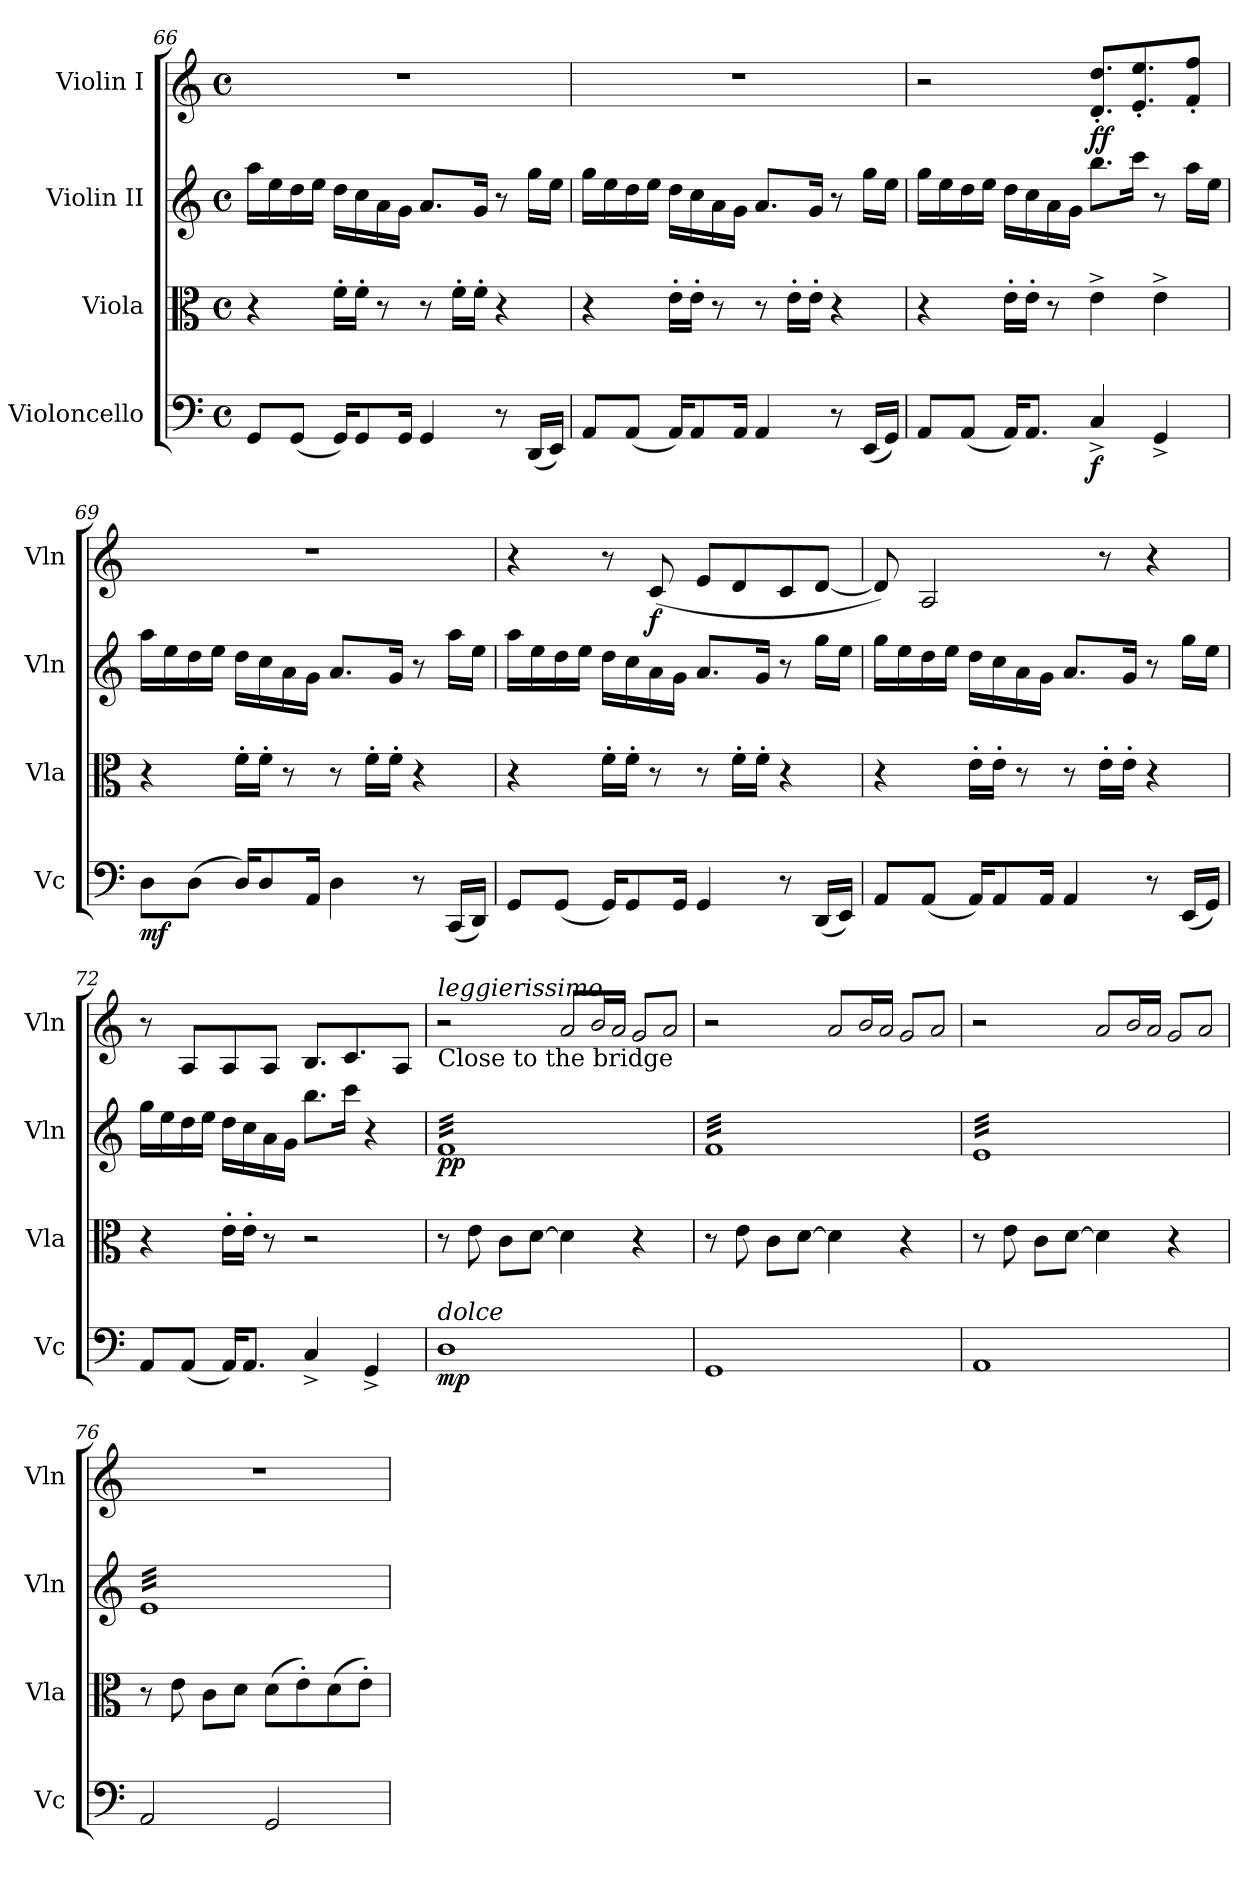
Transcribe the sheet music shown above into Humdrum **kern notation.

**kern	**dynam	**kern	**kern	**dynam	**kern	**dynam
*part4	*part4	*part3	*part2	*part2	*part1	*part1
*staff4	*staff4	*staff3	*staff2	*staff2	*staff1	*staff1
*I"Violoncello	*	*I"Viola	*I"Violin II	*	*I"Violin I	*
*I'Vc	*	*I'Vla	*I'Vln	*	*I'Vln	*
*clefF4	*	*clefC3	*clefG2	*	*clefG2	*
*k[]	*	*k[]	*k[]	*	*k[]	*
*M4/4	*	*M4/4	*M4/4	*	*M4/4	*
*met(c)	*	*met(c)	*met(c)	*	*met(c)	*
=66	=66	=66	=66	=66	=66	=66
8GG/L	.	4r	16aa\LL	.	1r	.
.	.	.	16ee\	.	.	.
(8GG/J	.	.	16dd\	.	.	.
.	.	.	16ee\JJ	.	.	.
16GG/KL)	.	16f'\LL	16dd\LL	.	.	.
8GG/	.	16f'\JJ	16cc\	.	.	.
.	.	8r	16a\	.	.	.
16GG/Jk	.	.	16g\JJ	.	.	.
4GG/	.	8r	8.a/L	.	.	.
.	.	16f'\LL	.	.	.	.
.	.	16f'\JJ	16g/Jk	.	.	.
8r	.	4r	8r	.	.	.
(16DD/LL	.	.	16gg\LL	.	.	.
16EE/JJ)	.	.	16ee\JJ	.	.	.
!!LO:LB:g=z
=67	=67	=67	=67	=67	=67	=67
8AA/L	.	4r	16gg\LL	.	1r	.
.	.	.	16ee\	.	.	.
(8AA/J	.	.	16dd\	.	.	.
.	.	.	16ee\JJ	.	.	.
16AA/KL)	.	16e'\LL	16dd\LL	.	.	.
8AA/	.	16e'\JJ	16cc\	.	.	.
.	.	8r	16a\	.	.	.
16AA/Jk	.	.	16g\JJ	.	.	.
4AA/	.	8r	8.a/L	.	.	.
.	.	16e'\LL	.	.	.	.
.	.	16e'\JJ	16g/Jk	.	.	.
8r	.	4r	8r	.	.	.
(16EE/LL	.	.	16gg\LL	.	.	.
16GG/JJ)	.	.	16ee\JJ	.	.	.
=68	=68	=68	=68	=68	=68	=68
8AA/L	.	4r	16gg\LL	.	2r	.
.	.	.	16ee\	.	.	.
(8AA/J	.	.	16dd\	.	.	.
.	.	.	16ee\JJ	.	.	.
16AA/KL)	.	16e'\LL	16dd\LL	.	.	.
8.AA/J	.	16e'\JJ	16cc\	.	.	.
.	.	8r	16a\	.	.	.
.	.	.	16g\JJ	.	.	.
!	!LO:DY:b	!	!	!	!	!LO:DY:b
4C^/	f	4e^\	8.bb\L	.	8.d/' 8.dd/'L	ff
.	.	.	16ccc\Jk	.	8.e/' 8.ee/'	.
4GG^/	.	4e^\	8r	.	.	.
.	.	.	16aa\LL	.	8f/' 8ff/'J	.
.	.	.	16ee\JJ	.	.	.
=69	=69	=69	=69	=69	=69	=69
!	!LO:DY:b	!	!	!	!	!
8D\L	mf	4r	16aa\LL	.	1r	.
.	.	.	16ee\	.	.	.
(8D\J	.	.	16dd\	.	.	.
.	.	.	16ee\JJ	.	.	.
16D/KL)	.	16f'\LL	16dd\LL	.	.	.
8D/	.	16f'\JJ	16cc\	.	.	.
.	.	8r	16a\	.	.	.
16AA/Jk	.	.	16g\JJ	.	.	.
4D\	.	8r	8.a/L	.	.	.
.	.	16f'\LL	.	.	.	.
.	.	16f'\JJ	16g/Jk	.	.	.
8r	.	4r	8r	.	.	.
(16CC/LL	.	.	16aa\LL	.	.	.
16DD/JJ)	.	.	16ee\JJ	.	.	.
!!LO:LB:g=z
=70	=70	=70	=70	=70	=70	=70
8GG/L	.	4r	16aa\LL	.	4r	.
.	.	.	16ee\	.	.	.
(8GG/J	.	.	16dd\	.	.	.
.	.	.	16ee\JJ	.	.	.
16GG/KL)	.	16f'\LL	16dd\LL	.	8r	.
8GG/	.	16f'\JJ	16cc\	.	.	.
!	!	!	!	!	!	!LO:DY:b
.	.	8r	16a\	.	(8c/	f
16GG/Jk	.	.	16g\JJ	.	.	.
4GG/	.	8r	8.a/L	.	8e/L	.
.	.	16f'\LL	.	.	8d/	.
.	.	16f'\JJ	16g/Jk	.	.	.
8r	.	4r	8r	.	8c/	.
(16DD/LL	.	.	16gg\LL	.	[8d/J	.
16EE/JJ)	.	.	16ee\JJ	.	.	.
=71	=71	=71	=71	=71	=71	=71
8AA/L	.	4r	16gg\LL	.	8d/])	.
.	.	.	16ee\	.	.	.
(8AA/J	.	.	16dd\	.	2A/	.
.	.	.	16ee\JJ	.	.	.
16AA/KL)	.	16e'\LL	16dd\LL	.	.	.
8AA/	.	16e'\JJ	16cc\	.	.	.
.	.	8r	16a\	.	.	.
16AA/Jk	.	.	16g\JJ	.	.	.
4AA/	.	8r	8.a/L	.	.	.
.	.	16e'\LL	.	.	8r	.
.	.	16e'\JJ	16g/Jk	.	.	.
8r	.	4r	8r	.	4r	.
(16EE/LL	.	.	16gg\LL	.	.	.
16GG/JJ)	.	.	16ee\JJ	.	.	.
=72	=72	=72	=72	=72	=72	=72
8AA/L	.	4r	16gg\LL	.	8r	.
.	.	.	16ee\	.	.	.
(8AA/J	.	.	16dd\	.	8A/L	.
.	.	.	16ee\JJ	.	.	.
16AA/KL)	.	16e'\LL	16dd\LL	.	8A/	.
8.AA/J	.	16e'\JJ	16cc\	.	.	.
.	.	8r	16a\	.	8A/J	.
.	.	.	16g\JJ	.	.	.
4C^/	.	2r	8.bb\L	.	8.B/L	.
.	.	.	16ccc\Jk	.	8.c/	.
4GG^/	.	.	4r	.	.	.
.	.	.	.	.	8A/J	.
!!LO:PB:g=z
=73	=73	=73	=73	=73	=73	=73
!	!	!	!	!	!LO:TX:b:t=Close to the bridge	!
!	!	!	!	!	!LO:TX:a:i:t=leggierissimo	!
!LO:TX:a:i:t=dolce	!	!	!	!	!	!
!	!LO:DY:b	!	!	!LO:DY:b	!	!
*	*	*	*tremolo	*	*	*
1D	mp	8r	32fLLL	pp	2r	.
.	.	.	32f	.	.	.
.	.	.	32f	.	.	.
.	.	.	32f	.	.	.
.	.	8e\	32f	.	.	.
.	.	.	32f	.	.	.
.	.	.	32f	.	.	.
.	.	.	32f	.	.	.
.	.	8c\L	32f	.	.	.
.	.	.	32f	.	.	.
.	.	.	32f	.	.	.
.	.	.	32f	.	.	.
.	.	[8d\J	32f	.	.	.
.	.	.	32f	.	.	.
.	.	.	32f	.	.	.
.	.	.	32f	.	.	.
!	!	!	!	!	!LO:N:head=open	!
.	.	4d\]	32f	.	8a/L	.
.	.	.	32f	.	.	.
.	.	.	32f	.	.	.
.	.	.	32f	.	.	.
!	!	!	!	!	!LO:N:head=open	!
.	.	.	32f	.	16b/L	.
.	.	.	32f	.	.	.
!	!	!	!	!	!LO:N:head=open	!
.	.	.	32f	.	16a/JJ	.
.	.	.	32f	.	.	.
!	!	!	!	!	!LO:N:head=open	!
.	.	4r	32f	.	8g/L	.
.	.	.	32f	.	.	.
.	.	.	32f	.	.	.
.	.	.	32f	.	.	.
!	!	!	!	!	!LO:N:head=open	!
.	.	.	32f	.	8a/J	.
.	.	.	32f	.	.	.
.	.	.	32f	.	.	.
.	.	.	32fJJJ	.	.	.
=74	=74	=74	=74	=74	=74	=74
1GG	.	8r	32fLLL	.	2r	.
.	.	.	32f	.	.	.
.	.	.	32f	.	.	.
.	.	.	32f	.	.	.
.	.	8e\	32f	.	.	.
.	.	.	32f	.	.	.
.	.	.	32f	.	.	.
.	.	.	32f	.	.	.
.	.	8c\L	32f	.	.	.
.	.	.	32f	.	.	.
.	.	.	32f	.	.	.
.	.	.	32f	.	.	.
.	.	[8d\J	32f	.	.	.
.	.	.	32f	.	.	.
.	.	.	32f	.	.	.
.	.	.	32f	.	.	.
!	!	!	!	!	!LO:N:head=open	!
.	.	4d\]	32f	.	8a/L	.
.	.	.	32f	.	.	.
.	.	.	32f	.	.	.
.	.	.	32f	.	.	.
!	!	!	!	!	!LO:N:head=open	!
.	.	.	32f	.	16b/L	.
.	.	.	32f	.	.	.
!	!	!	!	!	!LO:N:head=open	!
.	.	.	32f	.	16a/JJ	.
.	.	.	32f	.	.	.
!	!	!	!	!	!LO:N:head=open	!
.	.	4r	32f	.	8g/L	.
.	.	.	32f	.	.	.
.	.	.	32f	.	.	.
.	.	.	32f	.	.	.
!	!	!	!	!	!LO:N:head=open	!
.	.	.	32f	.	8a/J	.
.	.	.	32f	.	.	.
.	.	.	32f	.	.	.
.	.	.	32fJJJ	.	.	.
=75	=75	=75	=75	=75	=75	=75
1AA	.	8r	32eLLL	.	2r	.
.	.	.	32e	.	.	.
.	.	.	32e	.	.	.
.	.	.	32e	.	.	.
.	.	8e\	32e	.	.	.
.	.	.	32e	.	.	.
.	.	.	32e	.	.	.
.	.	.	32e	.	.	.
.	.	8c\L	32e	.	.	.
.	.	.	32e	.	.	.
.	.	.	32e	.	.	.
.	.	.	32e	.	.	.
.	.	[8d\J	32e	.	.	.
.	.	.	32e	.	.	.
.	.	.	32e	.	.	.
.	.	.	32e	.	.	.
!	!	!	!	!	!LO:N:head=open	!
.	.	4d\]	32e	.	8a/L	.
.	.	.	32e	.	.	.
.	.	.	32e	.	.	.
.	.	.	32e	.	.	.
!	!	!	!	!	!LO:N:head=open	!
.	.	.	32e	.	16b/L	.
.	.	.	32e	.	.	.
!	!	!	!	!	!LO:N:head=open	!
.	.	.	32e	.	16a/JJ	.
.	.	.	32e	.	.	.
!	!	!	!	!	!LO:N:head=open	!
.	.	4r	32e	.	8g/L	.
.	.	.	32e	.	.	.
.	.	.	32e	.	.	.
.	.	.	32e	.	.	.
!	!	!	!	!	!LO:N:head=open	!
.	.	.	32e	.	8a/J	.
.	.	.	32e	.	.	.
.	.	.	32e	.	.	.
.	.	.	32eJJJ	.	.	.
=76	=76	=76	=76	=76	=76	=76
2AA/	.	8r	32eLLL	.	1r	.
.	.	.	32e	.	.	.
.	.	.	32e	.	.	.
.	.	.	32e	.	.	.
.	.	8e\	32e	.	.	.
.	.	.	32e	.	.	.
.	.	.	32e	.	.	.
.	.	.	32e	.	.	.
.	.	8c\L	32e	.	.	.
.	.	.	32e	.	.	.
.	.	.	32e	.	.	.
.	.	.	32e	.	.	.
.	.	8d\J	32e	.	.	.
.	.	.	32e	.	.	.
.	.	.	32e	.	.	.
.	.	.	32e	.	.	.
2GG/	.	(8d\L	32e	.	.	.
.	.	.	32e	.	.	.
.	.	.	32e	.	.	.
.	.	.	32e	.	.	.
.	.	8e'\)	32e	.	.	.
.	.	.	32e	.	.	.
.	.	.	32e	.	.	.
.	.	.	32e	.	.	.
.	.	(8d\	32e	.	.	.
.	.	.	32e	.	.	.
.	.	.	32e	.	.	.
.	.	.	32e	.	.	.
.	.	8e'\J)	32e	.	.	.
.	.	.	32e	.	.	.
.	.	.	32e	.	.	.
.	.	.	32eJJJ	.	.	.
*	*	*	*Xtremolo	*	*	*
=	=	=	=	=	=	=
*-	*-	*-	*-	*-	*-	*-
